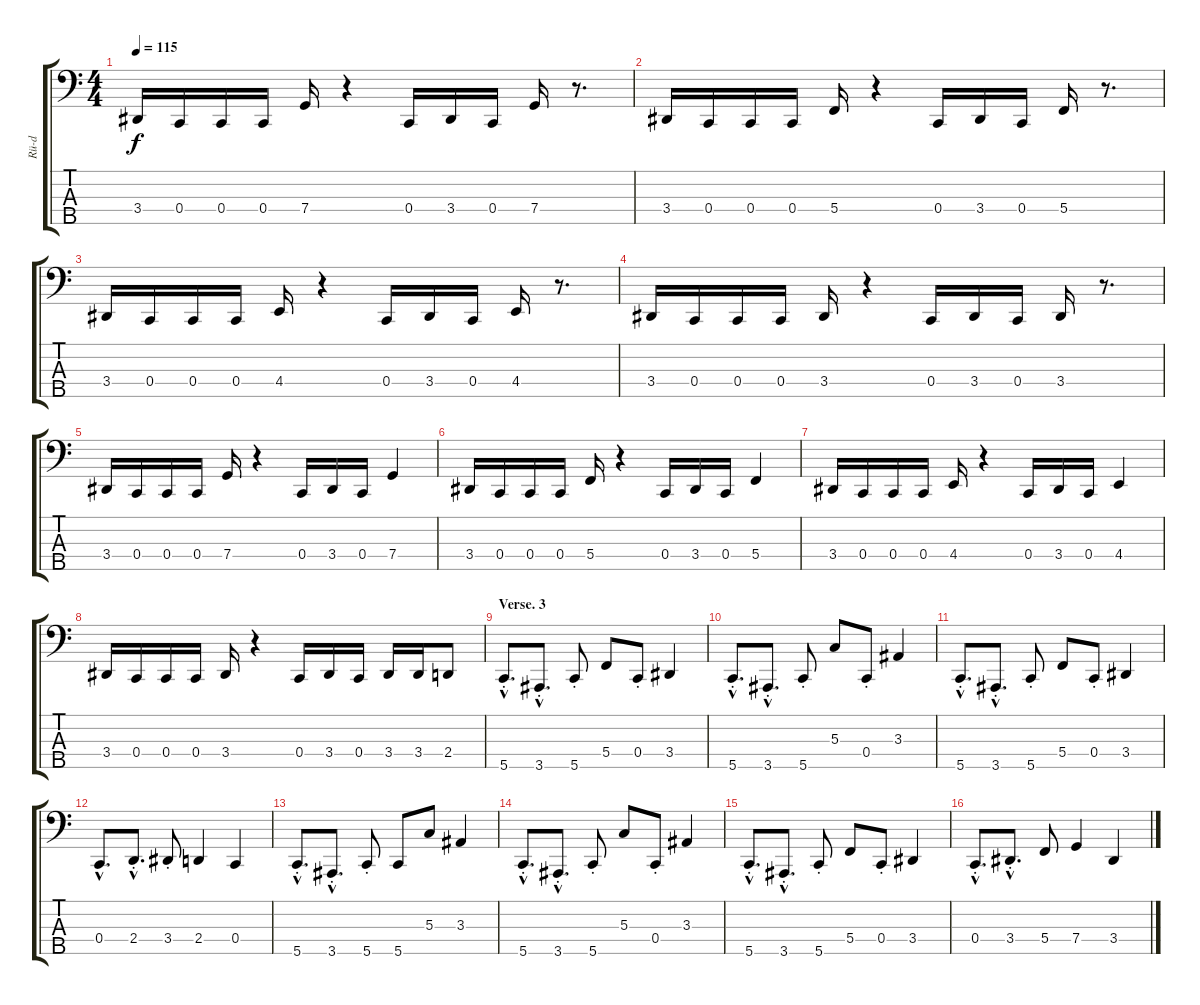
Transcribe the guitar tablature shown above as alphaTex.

\track ("Rü-d" "Rü-d") {instrument electricbassfinger}
\staff {score tabs}
\tuning (F2 C2 G1 C1 G0) {hide}
\ts (4 4)
\tempo 115
\clef f4
\ks c
3.4.16{dy f} 0.4.16 0.4.16 0.4.16 7.4.16 r.4 0.4.16 3.4.16 0.4.16 7.4.16 r.8{d} |
3.4.16 0.4.16 0.4.16 0.4.16 5.4.16 r.4 0.4.16 3.4.16 0.4.16 5.4.16 r.8{d} |
3.4.16 0.4.16 0.4.16 0.4.16 4.4.16 r.4 0.4.16 3.4.16 0.4.16 4.4.16 r.8{d} |
3.4.16 0.4.16 0.4.16 0.4.16 3.4.16 r.4 0.4.16 3.4.16 0.4.16 3.4.16 r.8{d} |
3.4.16 0.4.16 0.4.16 0.4.16 7.4.16 r.4 0.4.16 3.4.16 0.4.16 7.4.4 |
3.4.16 0.4.16 0.4.16 0.4.16 5.4.16 r.4 0.4.16 3.4.16 0.4.16 5.4.4 |
3.4.16 0.4.16 0.4.16 0.4.16 4.4.16 r.4 0.4.16 3.4.16 0.4.16 4.4.4 |
3.4.16 0.4.16 0.4.16 0.4.16 3.4.16 r.4 0.4.16 3.4.16 0.4.16 3.4.16 3.4.16 2.4.8 |
\section ("" "Verse. 3")
5.5{hac st}.8{d} 3.5{hac st}.8{d} 5.5{st}.8 5.4.8 0.4{st}.8 3.4.4 |
5.5{hac st}.8{d} 3.5{hac st}.8{d} 5.5{st}.8 5.3.8 0.4{st}.8 3.3.4 |
5.5{hac st}.8{d} 3.5{hac st}.8{d} 5.5{st}.8 5.4.8 0.4{st}.8 3.4.4 |
0.4{hac}.8{d} 2.4{hac st}.8{d} 3.4{st}.8 2.4.4 0.4.4 |
5.5{hac st}.8{d} 3.5{hac st}.8{d} 5.5{st}.8 5.5.8 5.3.8 3.3.4 |
5.5{hac st}.8{d} 3.5{hac st}.8{d} 5.5{st}.8 5.3.8 0.4{st}.8 3.3.4 |
5.5{hac st}.8{d} 3.5{hac st}.8{d} 5.5{st}.8 5.4.8 0.4{st}.8 3.4.4 |
0.4{hac st}.8{d} 3.4{hac st}.8{d} 5.4.8 7.4.4 3.4.4
